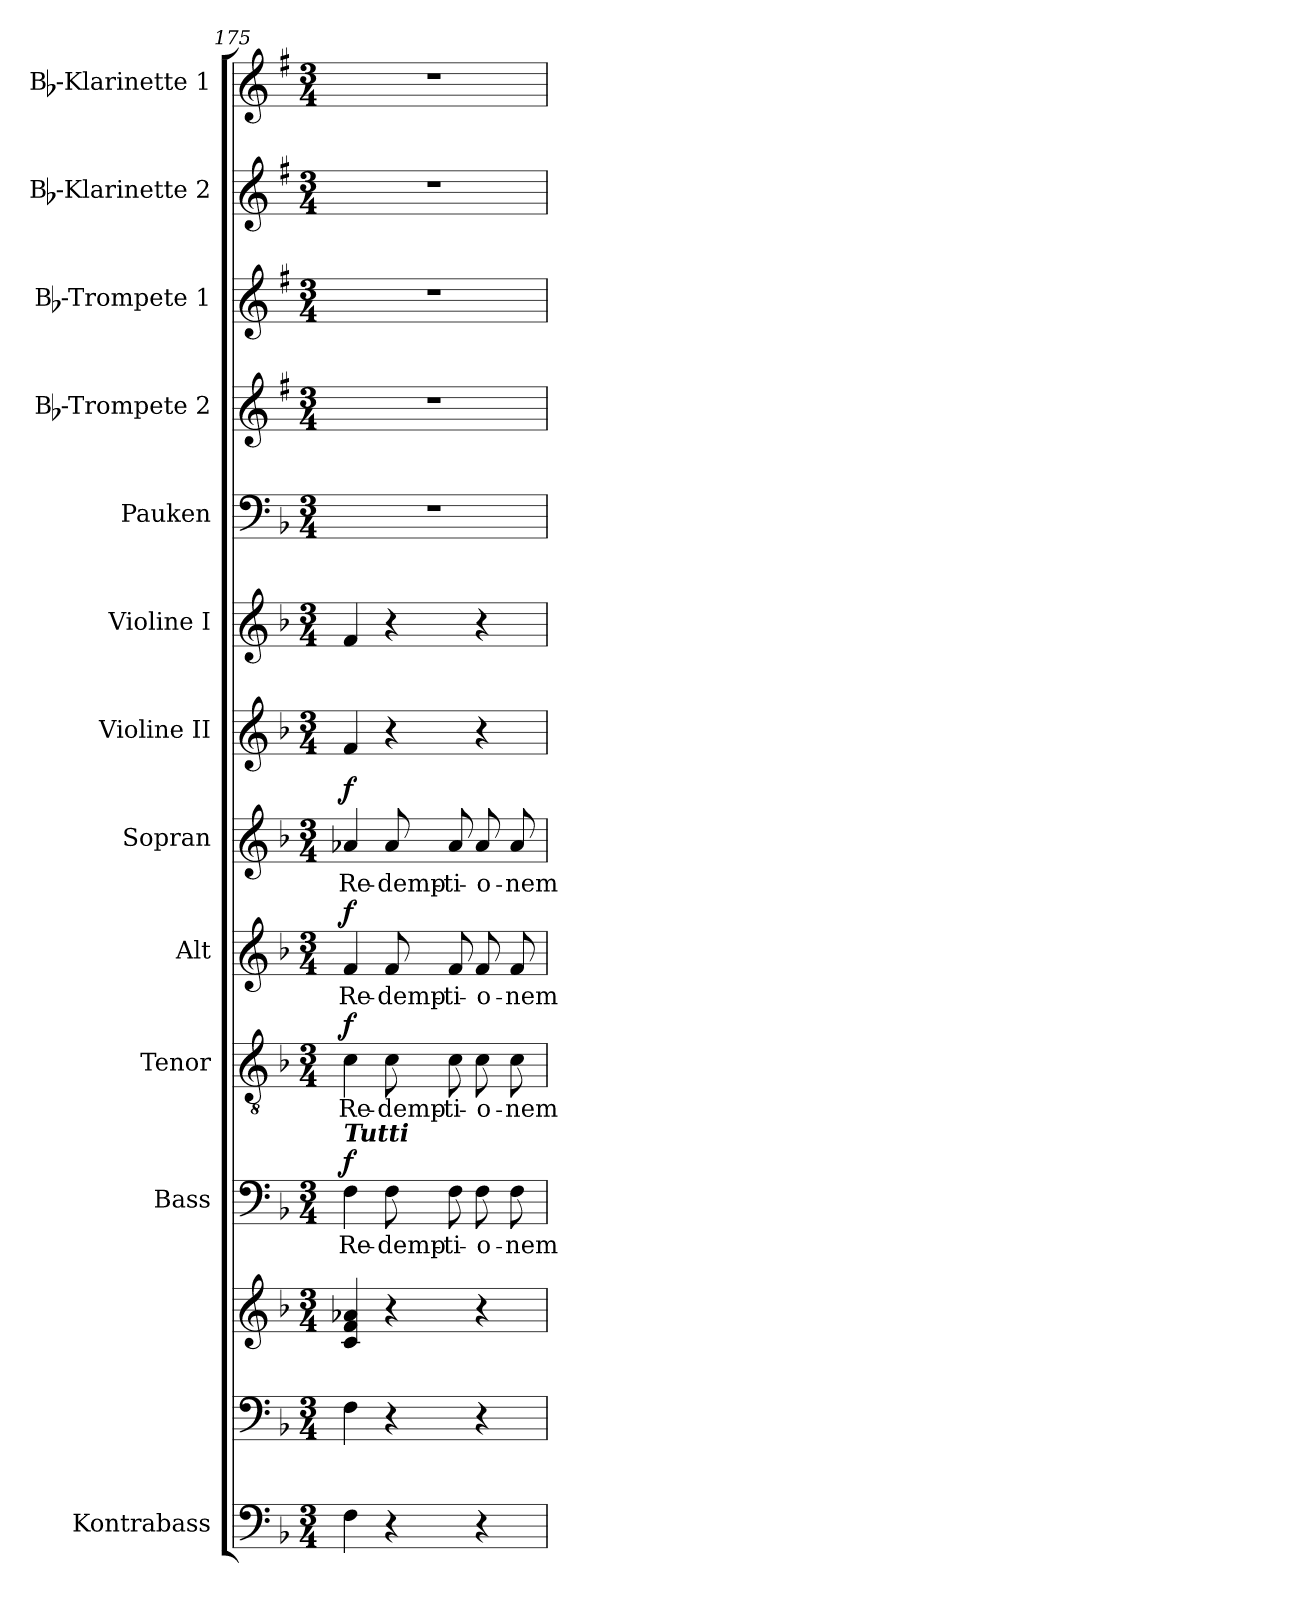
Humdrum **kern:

**kern	**kern	**kern	**kern	**text	**dynam	**kern	**text	**dynam	**kern	**text	**dynam	**kern	**text	**dynam	**kern	**kern	**kern	**kern	**kern	**kern	**kern
*part13	*part12	*part12	*part11	*part11	*part11	*part10	*part10	*part10	*part9	*part9	*part9	*part8	*part8	*part8	*part7	*part6	*part5	*part4	*part3	*part2	*part1
*staff14	*staff13	*staff12	*staff11	*staff11	*staff11	*staff10	*staff10	*staff10	*staff9	*staff9	*staff9	*staff8	*staff8	*staff8	*staff7	*staff6	*staff5	*staff4	*staff3	*staff2	*staff1
*I"Kontrabass	*	*	*I"Bass	*	*	*I"Tenor	*	*	*I"Alt	*	*	*I"Sopran	*	*	*I"Violine II	*I"Violine I	*I"Pauken	*I"Bb-Trompete 2	*I"Bb-Trompete 1	*I"Bb-Klarinette 2	*I"Bb-Klarinette 1
*I'Kb.	*	*	*I'B.	*	*	*I'T.	*	*	*I'A.	*	*	*I'S.	*	*	*I'Vl. II	*I'Vl. I	*I'Pk.	*I'Bb Trp. 2	*I'Bb Trp. 1	*I'Bb Kl. 2	*I'Bb Kl. 1
!!LO:PB:g=z
*clefF4	*clefF4	*clefG2	*clefF4	*	*	*clefGv2	*	*	*clefG2	*	*	*clefG2	*	*	*clefG2	*clefG2	*clefF4	*clefG2	*clefG2	*clefG2	*clefG2
*ITrd7c12	*	*	*	*	*	*	*	*	*	*	*	*	*	*	*	*	*	*ITrd1c2	*ITrd1c2	*ITrd1c2	*ITrd1c2
*k[b-]	*k[b-]	*k[b-]	*k[b-]	*	*	*k[b-]	*	*	*k[b-]	*	*	*k[b-]	*	*	*k[b-]	*k[b-]	*k[b-]	*k[b-]	*k[b-]	*k[b-]	*k[b-]
*F:	*F:	*F:	*F:	*	*	*F:	*	*	*F:	*	*	*F:	*	*	*F:	*F:	*F:	*F:	*F:	*F:	*F:
*M3/4	*M3/4	*M3/4	*M3/4	*	*	*M3/4	*	*	*M3/4	*	*	*M3/4	*	*	*M3/4	*M3/4	*M3/4	*M3/4	*M3/4	*M3/4	*M3/4
=175	=175	=175	=175	=175	=175	=175	=175	=175	=175	=175	=175	=175	=175	=175	=175	=175	=175	=175	=175	=175	=175
!	!	!	!LO:TX:a:Bi:t=Tutti	!	!	!	!	!	!	!	!	!	!	!	!	!	!	!	!	!	!
!	!	!	!	!LO:LY:b	!LO:DY:a	!	!LO:LY:b	!LO:DY:a	!	!LO:LY:b	!LO:DY:a	!	!LO:LY:b	!LO:DY:a	!	!	!	!	!	!	!
4FF\	4F\	4c/ 4f/ 4a-X/	4F\	Re-	f	4c\	Re-	f	4f/	Re-	f	4a-X/	Re-	f	4f/	4f/	2.r	2.r	2.r	2.r	2.r
!	!	!	!	!LO:LY:b	!	!	!LO:LY:b	!	!	!LO:LY:b	!	!	!LO:LY:b	!	!	!	!	!	!	!	!
4r	4r	4r	8F\	-demp-	.	8c\	-demp-	.	8f/	-demp-	.	8a-/	-demp-	.	4r	4r	.	.	.	.	.
!	!	!	!	!LO:LY:b	!	!	!LO:LY:b	!	!	!LO:LY:b	!	!	!LO:LY:b	!	!	!	!	!	!	!	!
.	.	.	8F\	-ti-	.	8c\	-ti-	.	8f/	-ti-	.	8a-/	-ti-	.	.	.	.	.	.	.	.
!	!	!	!	!LO:LY:b	!	!	!LO:LY:b	!	!	!LO:LY:b	!	!	!LO:LY:b	!	!	!	!	!	!	!	!
4r	4r	4r	8F\	-o-	.	8c\	-o-	.	8f/	-o-	.	8a-/	-o-	.	4r	4r	.	.	.	.	.
!	!	!	!	!LO:LY:b	!	!	!LO:LY:b	!	!	!LO:LY:b	!	!	!LO:LY:b	!	!	!	!	!	!	!	!
.	.	.	8F\	-nem	.	8c\	-nem	.	8f/	-nem	.	8a-/	-nem	.	.	.	.	.	.	.	.
=	=	=	=	=	=	=	=	=	=	=	=	=	=	=	=	=	=	=	=	=	=
*-	*-	*-	*-	*-	*-	*-	*-	*-	*-	*-	*-	*-	*-	*-	*-	*-	*-	*-	*-	*-	*-
